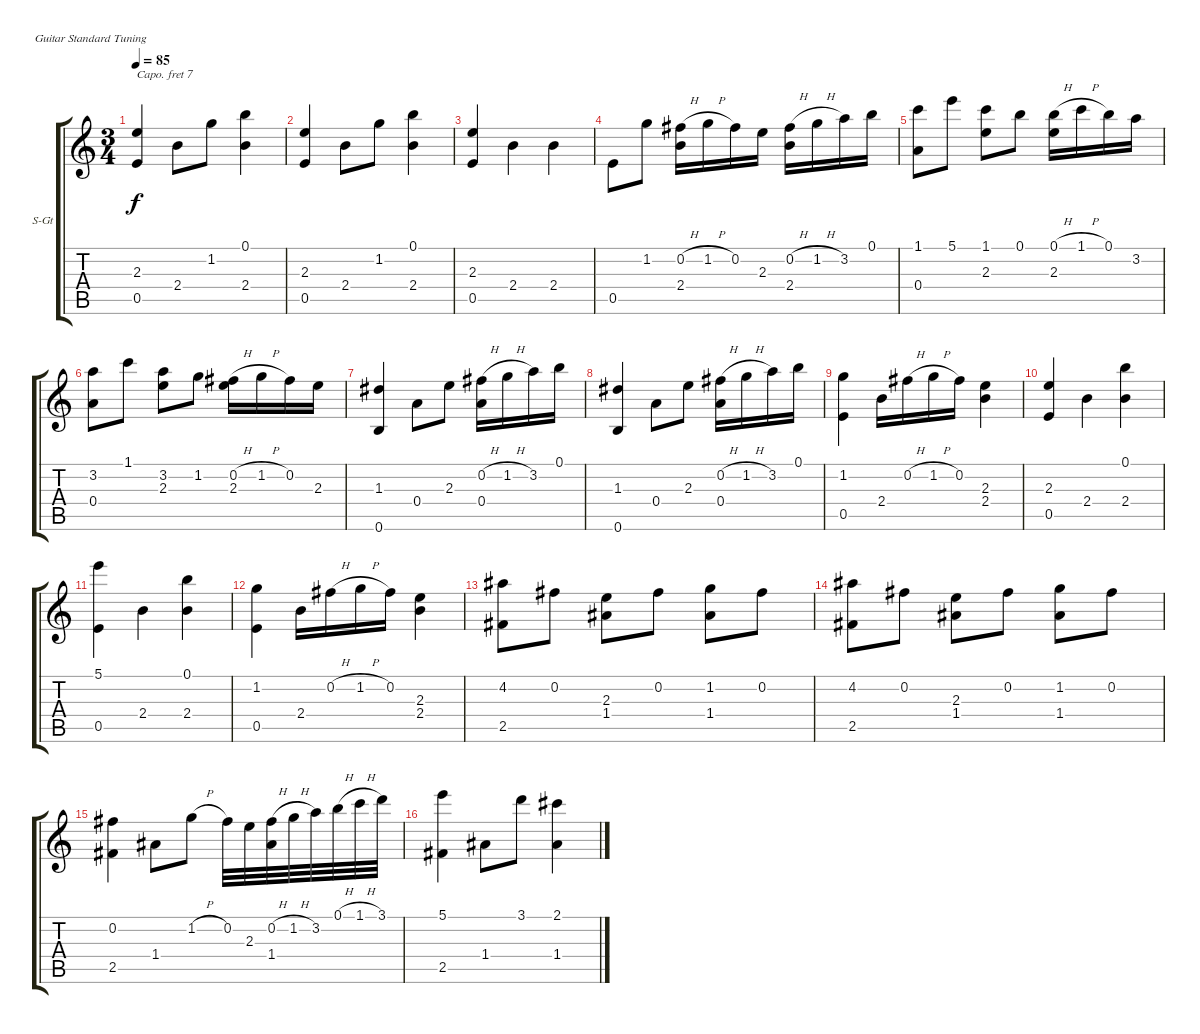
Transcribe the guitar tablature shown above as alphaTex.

\bracketExtendMode groupsimilarinstruments
\firstSystemTrackNameOrientation horizontal
\otherSystemsTrackNameOrientation horizontal
\track ("Guitare" "S-Gt") {instrument acousticguitarsteel}
\staff {score tabs}
\capo 7
\tuning (E4 B3 G3 D3 A2 E2)
\ts (3 4)
\tempo 85
\clef g2
\ks c
(2.3 0.5).4{dy f instrument acousticguitarsteel} 2.4.8 1.2.8 (0.1 2.4).4 |
(2.3 0.5).4 2.4.8 1.2.8 (0.1 2.4).4 |
(2.3 0.5).4 2.4.4 2.4.4 |
0.5.8 1.2.8 (0.2{h} 2.4).16 1.2{h}.16 0.2.16 2.3.16 (0.2{h} 2.4).16 1.2{h}.16 3.2.16 0.1.16 |
(1.1 0.4).8 5.1.8 (1.1 2.3).8 0.1.8 (0.1{h} 2.3).16 1.1{h}.16 0.1.16 3.2.16 |
(3.2 0.4).8 1.1.8 (3.2 2.3).8 1.2.8 (0.2{h} 2.3).16 1.2{h}.16 0.2.16 2.3.16 |
(1.3 0.6).4 0.4.8 2.3.8 (0.2{h} 0.4).16 1.2{h}.16 3.2.16 0.1.16 |
(1.3 0.6).4 0.4.8 2.3.8 (0.2{h} 0.4).16 1.2{h}.16 3.2.16 0.1.16 |
(1.2 0.5).4 2.4.16 0.2{h}.16 1.2{h}.16 0.2.16 (2.3 2.4).4 |
(2.3 0.5).4 2.4.4 (0.1 2.4).4 |
(5.1 0.5).4 2.4.4 (0.1 2.4).4 |
(1.2 0.5).4 2.4.16 0.2{h}.16 1.2{h}.16 0.2.16 (2.3 2.4).4 |
(4.2 2.5).8 0.2.8 (2.3 1.4).8 0.2.8 (1.2 1.4).8 0.2.8 |
(4.2 2.5).8 0.2.8 (2.3 1.4).8 0.2.8 (1.2 1.4).8 0.2.8 |
(0.2 2.5).4 1.4.8 1.2{h}.8 0.2.32 2.3.32 (0.2{h} 1.4).32 1.2{h}.32 3.2.32 0.1{h}.32 1.1{h}.32 3.1.32 |
(5.1 2.5).4 1.4.8 3.1.8 (2.1 1.4).4
